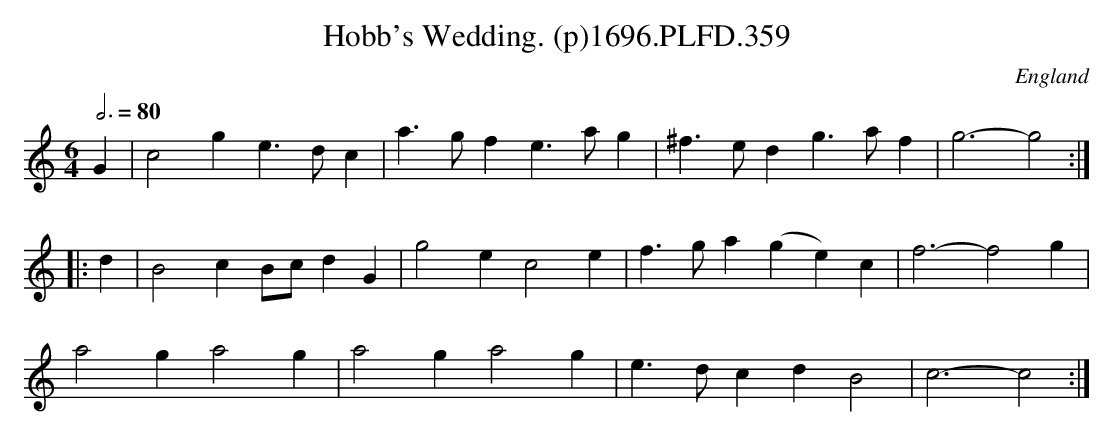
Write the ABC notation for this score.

X:1
T:Hobb's Wedding. (p)1696.PLFD.359
M:6/4
L:1/4
Q:3/4=80
O:England
K:C
G|c2ge>dc|a>gfe>ag|^f>edg>af|g3-g2:|
|:d|B2cB/c/dG|g2ec2e|f>ga(ge)c|f3-f2g|
a2ga2g|a2ga2g|e>dcdB2|c3-c2:|
